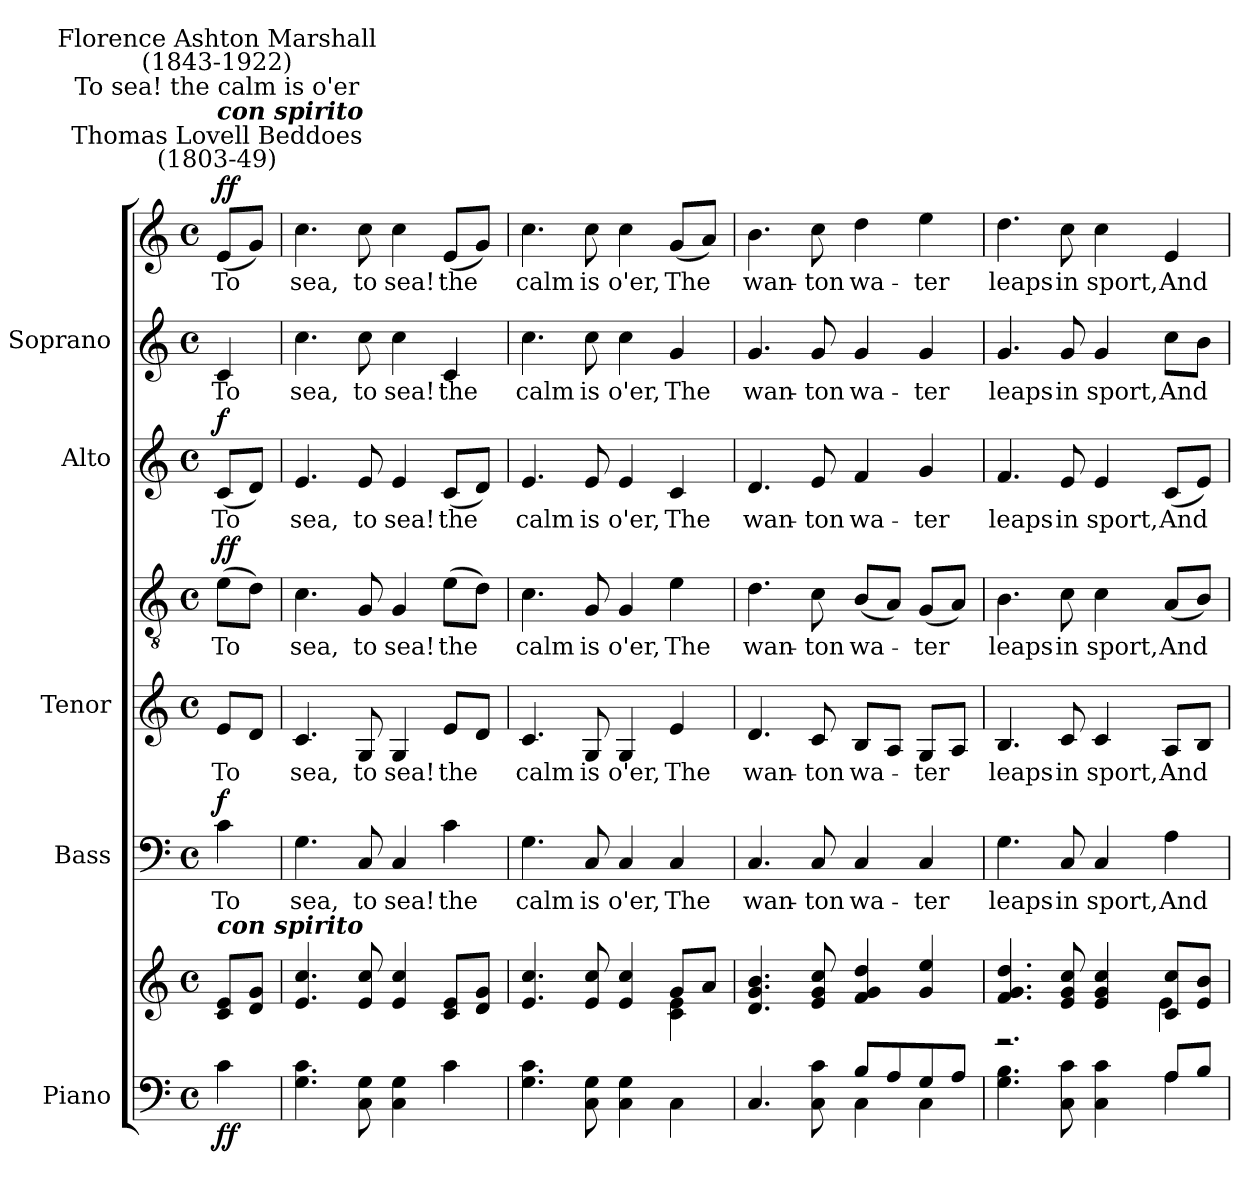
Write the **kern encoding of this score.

**kern	**kern	**dynam	**kern	**text	**dynam	**kern	**text	**kern	**text	**dynam	**kern	**text	**dynam	**kern	**text	**kern	**text	**dynam
*part5	*part5	*part5	*part4	*part4	*part4	*part3	*part3	*part3	*part3	*part3	*part2	*part2	*part2	*part1	*part1	*part1	*part1	*part1
*staff8	*staff7	*staff7/8	*staff6	*staff6	*staff6	*staff5	*staff5	*staff4	*staff4	*staff4/5	*staff3	*staff3	*staff3	*staff2	*staff2	*staff1	*staff1	*staff1/2
*I"Piano	*	*	*I"Bass	*	*	*I"Tenor	*	*	*	*	*I"Alto	*	*	*I"Soprano	*	*	*	*
*	*	*	*I'B	*	*	*I'T	*	*	*	*	*I'A	*	*	*I'S	*	*	*	*
*clefF4	*clefG2	*	*clefF4	*	*	*	*	*clefGv2	*	*	*clefG2	*	*	*clefG2	*	*clefG2	*	*
*k[]	*k[]	*	*k[]	*	*	*k[]	*	*k[]	*	*	*k[]	*	*	*k[]	*	*k[]	*	*
*C:	*C:	*	*C:	*	*	*C:	*	*C:	*	*	*C:	*	*	*C:	*	*C:	*	*
*M4/4	*M4/4	*	*M4/4	*	*	*M4/4	*	*M4/4	*	*	*M4/4	*	*	*M4/4	*	*M4/4	*	*
*met(c)	*met(c)	*	*met(c)	*	*	*met(c)	*	*met(c)	*	*	*met(c)	*	*	*met(c)	*	*met(c)	*	*
*MM168	*MM168	*	*MM168	*	*	*MM168	*	*MM168	*	*	*MM168	*	*	*MM168	*	*MM168	*	*
=	=	=	=	=	=	=	=	=	=	=	=	=	=	=	=	=	=	=
*^	*^	*	*	*	*	*	*	*	*	*	*	*	*	*	*	*	*	*
!	!	!	!	!	!	!	!	!	!	!	!	!	!	!	!	!	!	!LO:TX:a:cj:t=Thomas Lovell Beddoes\n(1803-49)	!	!
!	!	!	!	!	!	!	!	!	!	!	!	!	!	!	!	!	!	!LO:TX:a:Bi:t=con spirito	!	!
!	!	!	!	!	!	!	!	!	!	!	!	!	!	!	!	!	!	!LO:TX:a:cj:t=To sea! the calm is o'er	!	!
!	!	!	!	!	!	!	!	!	!	!	!	!	!	!	!	!	!	!LO:TX:a:cj:t=Florence Ashton Marshall\n(1843-1922)	!	!
!	!	!LO:TX:a:Bi:t=con spirito	!	!	!	!	!	!	!	!	!	!	!	!	!	!	!	!	!	!
!	!	!	!	!LO:DY:b=2	!	!LO:LY:b	!	!	!LO:LY:b	!	!LO:LY:b	!	!	!LO:LY:b	!	!	!LO:LY:b	!	!LO:LY:b	!
!	!	!	!	!LO:DY:n=1:b	!	!	!LO:DY:b	!	!	!	!	!LO:DY:b=2	!	!	!	!	!	!	!	!
!	!	!	!	!	!	!	!	!	!	!	!	!LO:DY:n=1:b	!	!	!LO:DY:b	!	!	!	!	!LO:DY:b=2
!	!	!	!	!	!	!	!	!	!	!	!	!	!	!	!	!	!	!	!	!LO:DY:n=1:b
4ryy	4c	8c 8eL	4ryy	f f	4c	To	f	8eL	To	(>8eL	To	f f	(<8c/L	To	f	4c	To	(<8e/L	To	f f
.	.	8d 8gJ	.	.	.	.	.	8dJ	.	8dJ)	.	.	8dJ)	.	.	.	.	8gJ)	.	.
=1	=1	=1	=1	=1	=1	=1	=1	=1	=1	=1	=1	=1	=1	=1	=1	=1	=1	=1	=1	=1
!	!	!	!	!	!	!LO:LY:b	!	!	!LO:LY:b	!	!LO:LY:b	!	!	!LO:LY:b	!	!	!LO:LY:b	!	!LO:LY:b	!
1ryy	4.G 4.c	4.e 4.cc	1ryy	.	4.G	sea,	.	4.c	sea,	4.c	sea,	.	4.e	sea,	.	4.cc	sea,	4.cc	sea,	.
!	!	!	!	!	!	!LO:LY:b	!	!	!LO:LY:b	!	!LO:LY:b	!	!	!LO:LY:b	!	!	!LO:LY:b	!	!LO:LY:b	!
.	8C 8G	8e 8cc	.	.	8C	to	.	8G	to	8G	to	.	8e	to	.	8cc	to	8cc	to	.
!	!	!	!	!	!	!LO:LY:b	!	!	!LO:LY:b	!	!LO:LY:b	!	!	!LO:LY:b	!	!	!LO:LY:b	!	!LO:LY:b	!
.	4C 4G	4e 4cc	.	.	4C	sea!	.	4G	sea!	4G	sea!	.	4e	sea!	.	4cc	sea!	4cc	sea!	.
!	!	!	!	!	!	!LO:LY:b	!	!	!LO:LY:b	!	!LO:LY:b	!	!	!LO:LY:b	!	!	!LO:LY:b	!	!LO:LY:b	!
.	4c	8c 8eL	.	.	4c	the	.	8eL	the	(>8eL	the	.	(<8cL	the	.	4c	the	(<8eL	the	.
.	.	8d 8gJ	.	.	.	.	.	8dJ	.	8dJ)	.	.	8dJ)	.	.	.	.	8gJ)	.	.
=2	=2	=2	=2	=2	=2	=2	=2	=2	=2	=2	=2	=2	=2	=2	=2	=2	=2	=2	=2	=2
!	!	!	!	!	!	!LO:LY:b	!	!	!LO:LY:b	!	!LO:LY:b	!	!	!LO:LY:b	!	!	!LO:LY:b	!	!LO:LY:b	!
1ryy	4.G 4.c	4.e 4.cc	2.ryy	.	4.G	calm	.	4.c	calm	4.c	calm	.	4.e	calm	.	4.cc	calm	4.cc	calm	.
!	!	!	!	!	!	!LO:LY:b	!	!	!LO:LY:b	!	!LO:LY:b	!	!	!LO:LY:b	!	!	!LO:LY:b	!	!LO:LY:b	!
.	8C 8G	8e 8cc	.	.	8C	is	.	8G	is	8G	is	.	8e	is	.	8cc	is	8cc	is	.
!	!	!	!	!	!	!LO:LY:b	!	!	!LO:LY:b	!	!LO:LY:b	!	!	!LO:LY:b	!	!	!LO:LY:b	!	!LO:LY:b	!
.	4C 4G	4e 4cc	.	.	4C	o'er,	.	4G	o'er,	4G	o'er,	.	4e	o'er,	.	4cc	o'er,	4cc	o'er,	.
!	!	!	!	!	!	!LO:LY:b	!	!	!LO:LY:b	!	!LO:LY:b	!	!	!LO:LY:b	!	!	!LO:LY:b	!	!LO:LY:b	!
.	4C	8gL	4c\ 4e\	.	4C	The	.	4e	The	4e	The	.	4c	The	.	4g	The	(<8gL	The	.
.	.	8aJ	.	.	.	.	.	.	.	.	.	.	.	.	.	.	.	8aJ)	.	.
=3	=3	=3	=3	=3	=3	=3	=3	=3	=3	=3	=3	=3	=3	=3	=3	=3	=3	=3	=3	=3
!	!	!	!	!	!	!LO:LY:b	!	!	!LO:LY:b	!	!LO:LY:b	!	!	!LO:LY:b	!	!	!LO:LY:b	!	!LO:LY:b	!
2ryy	4.C	4.d 4.g 4.b	1ryy	.	4.C	wan-	.	4.d	wan-	4.d	wan-	.	4.d	wan-	.	4.g	wan-	4.b	wan-	.
!	!	!	!	!	!	!LO:LY:b	!	!	!LO:LY:b	!	!LO:LY:b	!	!	!LO:LY:b	!	!	!LO:LY:b	!	!LO:LY:b	!
.	8C 8c	8e 8g 8cc	.	.	8C	-ton	.	8c	-ton	8c	-ton	.	8e	-ton	.	8g	-ton	8cc	-ton	.
!	!	!	!	!	!	!LO:LY:b	!	!	!LO:LY:b	!	!LO:LY:b	!	!	!LO:LY:b	!	!	!LO:LY:b	!	!LO:LY:b	!
8B/L	4C\	4f 4g 4dd	.	.	4C	wa-	.	8BL	wa-	(<8BL	wa-	.	4f	wa-	.	4g	wa-	4dd	wa-	.
8A/	.	.	.	.	.	.	.	8AJ	.	8AJ)	.	.	.	.	.	.	.	.	.	.
!	!	!	!	!	!	!LO:LY:b	!	!	!LO:LY:b	!	!LO:LY:b	!	!	!LO:LY:b	!	!	!LO:LY:b	!	!LO:LY:b	!
8G/	4C\	4g 4ee	.	.	4C	-ter	.	8GL	ter	(<8GL	ter	.	4g	-ter	.	4g	-ter	4ee	-ter	.
8A/J	.	.	.	.	.	.	.	8AJ	.	8AJ)	.	.	.	.	.	.	.	.	.	.
=4	=4	=4	=4	=4	=4	=4	=4	=4	=4	=4	=4	=4	=4	=4	=4	=4	=4	=4	=4	=4
!	!	!	!	!	!	!LO:LY:b	!	!	!LO:LY:b	!	!LO:LY:b	!	!	!LO:LY:b	!	!	!LO:LY:b	!	!LO:LY:b	!
2.r	4.G 4.B	4.f 4.g 4.dd	2.ryy	.	4.G	leaps	.	4.B	leaps	4.B	leaps	.	4.f	leaps	.	4.g	leaps	4.dd	leaps	.
!	!	!	!	!	!	!LO:LY:b	!	!	!LO:LY:b	!	!LO:LY:b	!	!	!LO:LY:b	!	!	!LO:LY:b	!	!LO:LY:b	!
.	8C 8c	8e 8g 8cc	.	.	8C	in	.	8c	in	8c	in	.	8e	in	.	8g	in	8cc	in	.
!	!	!	!	!	!	!LO:LY:b	!	!	!LO:LY:b	!	!LO:LY:b	!	!	!LO:LY:b	!	!	!LO:LY:b	!	!LO:LY:b	!
.	4C 4c	4e 4g 4cc	.	.	4C	sport,	.	4c	sport,	4c	sport,	.	4e	sport,	.	4g	sport,	4cc	sport,	.
!	!	!	!	!	!	!LO:LY:b	!	!	!LO:LY:b	!	!LO:LY:b	!	!	!LO:LY:b	!	!	!LO:LY:b	!	!LO:LY:b	!
8A/L	4A	8c 8ccL	4e\	.	4A	And	.	8AL	And	(<8AL	And	.	(<8cL	And	.	8ccL	And	4e	And	.
8B/J	.	8e 8bJ	.	.	.	.	.	8BJ	.	8BJ)	.	.	8eJ)	.	.	8bJ	.	.	.	.
*v	*v	*	*	*	*	*	*	*	*	*	*	*	*	*	*	*	*	*	*	*
*	*v	*v	*	*	*	*	*	*	*	*	*	*	*	*	*	*	*	*	*
=	=	=	=	=	=	=	=	=	=	=	=	=	=	=	=	=	=	=
*-	*-	*-	*-	*-	*-	*-	*-	*-	*-	*-	*-	*-	*-	*-	*-	*-	*-	*-
